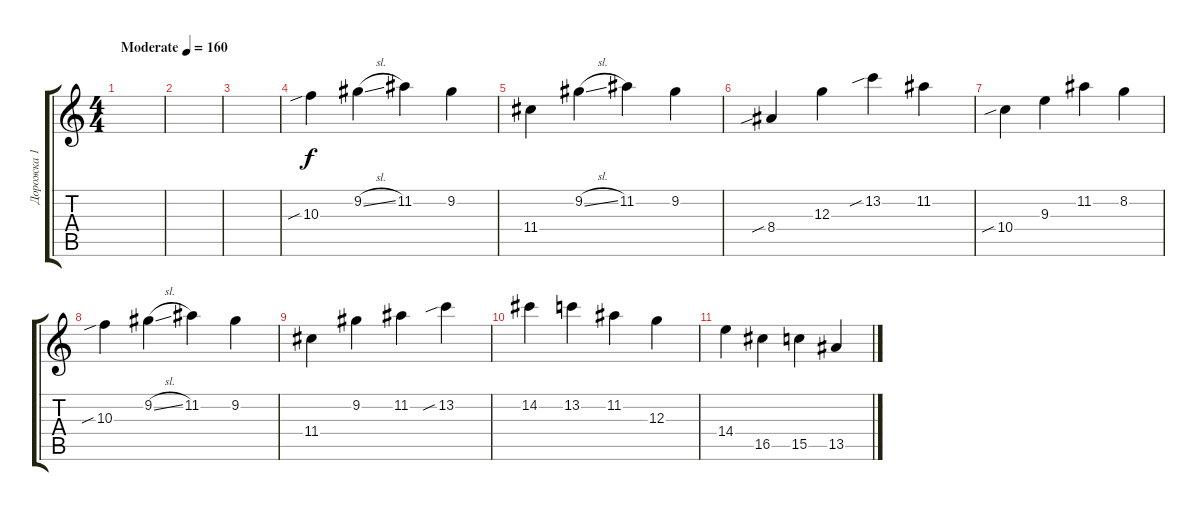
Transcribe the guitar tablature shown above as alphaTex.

\track ("Дорожка 1" "Дорожка 1") {instrument electricguitarclean}
\staff {score tabs}
\tuning (E4 B3 G3 D3 A2 E2) {hide}
\ts (4 4)
\tempo (160 "Moderate")
\clef g2
\ks c
|
|
|
10.3{sib}.4 9.2{sl}.4 11.2.4 9.2.4 |
11.4.4 9.2{sl}.4 11.2.4 9.2.4 |
8.4{sib}.4 12.3.4 13.2{sib}.4 11.2.4 |
10.4{sib}.4 9.3.4 11.2.4 8.2.4 |
10.3{sib}.4 9.2{sl}.4 11.2.4 9.2.4 |
11.4.4 9.2.4 11.2.4 13.2{sib}.4 |
14.2.4 13.2.4 11.2.4 12.3.4 |
14.4.4 16.5.4 15.5.4 13.5.4
